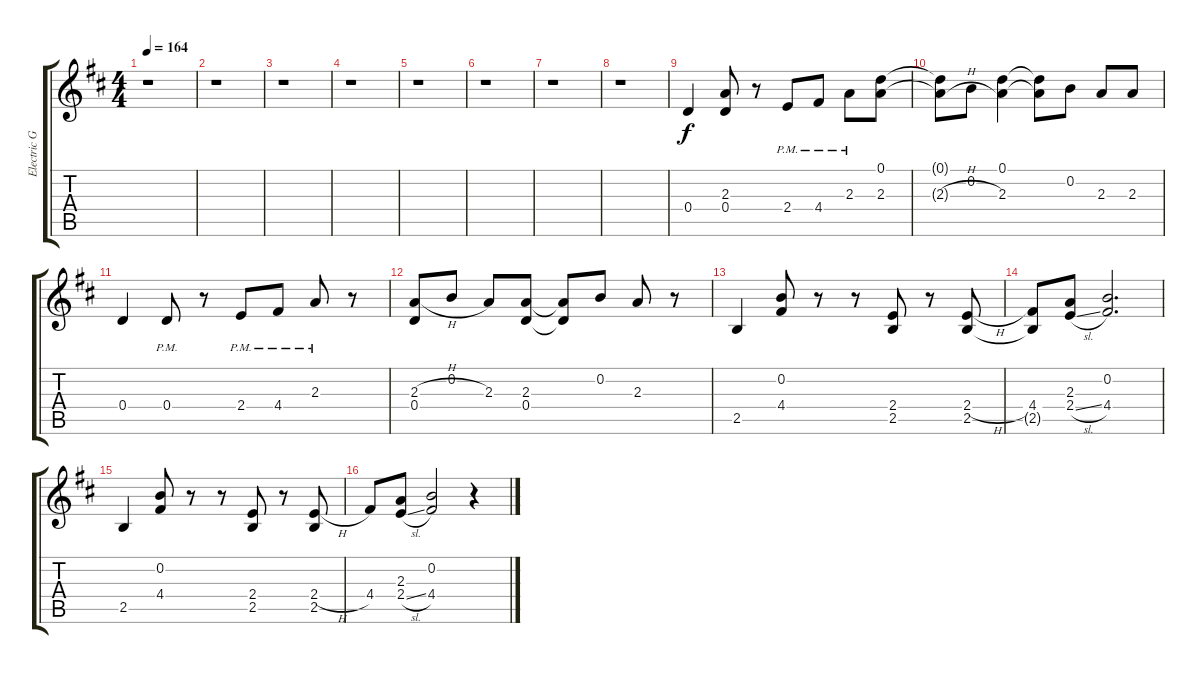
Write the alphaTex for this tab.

\track ("Electric Guitar 2" "Electric G") {instrument acousticguitarsteel}
\staff {score tabs}
\tuning (D4 B3 G3 D3 A2 D2) {hide}
\ts (4 4)
\tempo 164
\clef g2
\ks d
r.1{dy f instrument acousticguitarsteel} |
r.1 |
r.1 |
r.1 |
r.1 |
r.1 |
r.1 |
r.1 |
0.4.4 (2.3 0.4).8 r.8 2.4{pm}.8 4.4{pm}.8 2.3{pm}.8 (0.1 2.3).8 |
(0.1{t} 2.3{h t}).8 0.2.8 (0.1 2.3).4 (0.1{t} 2.3{t}).8 0.2.8 2.3.8 2.3.8 |
0.4.4 0.4{pm}.8 r.8 2.4{pm}.8 4.4{pm}.8 2.3{pm}.8 r.8 |
(2.3{h} 0.4).8 0.2.8 2.3.8 (2.3 0.4).8 (2.3{t} 0.4{t}).8 0.2.8 2.3.8 r.8 |
2.5.4 (0.2 4.4).8 r.8 r.8 (2.4 2.5).8 r.8 (2.4{h} 2.5).8 |
(4.4 2.5{t}).8 (2.3 2.4{sl}).8 (0.2 4.4).2{d} |
2.5.4 (0.2 4.4).8 r.8 r.8 (2.4 2.5).8 r.8 (2.4{h} 2.5).8 |
4.4.8 (2.3 2.4{sl}).8 (0.2 4.4).2 r.4
